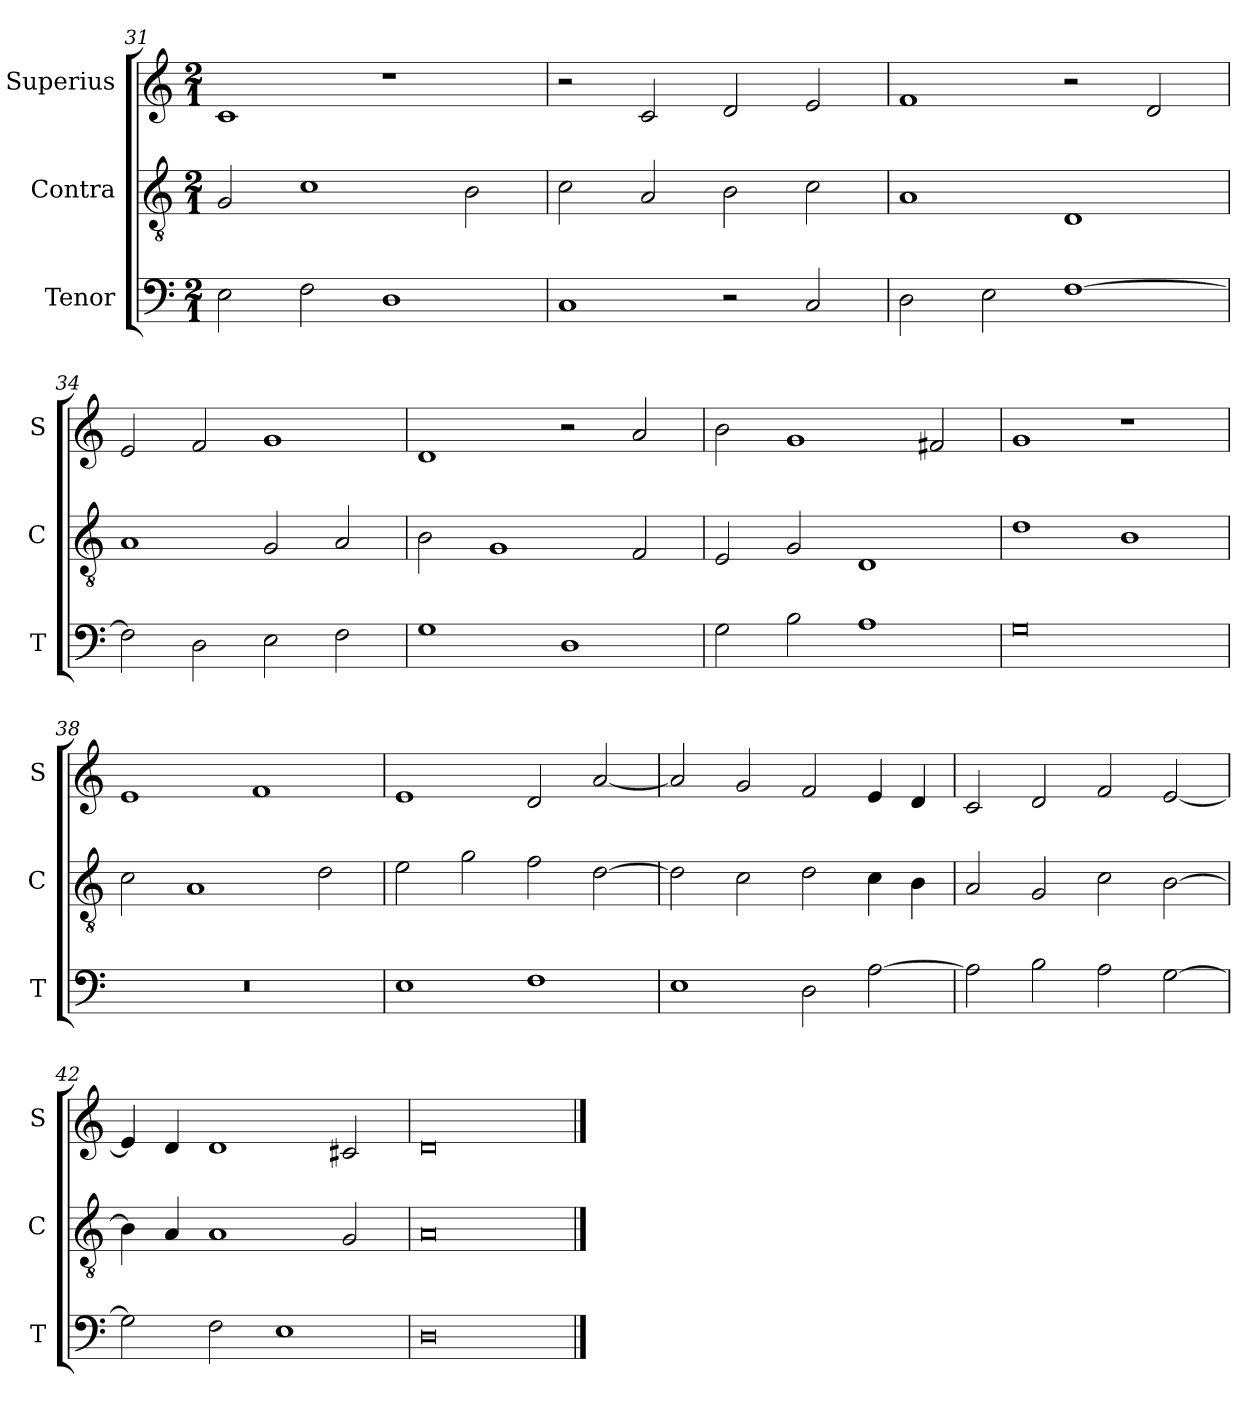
**kern	**kern	**kern
*part3	*part2	*part1
*staff3	*staff2	*staff1
*I"Tenor	*I"Contra	*I"Superius
*I'T	*I'C	*I'S
*clefF4	*clefGv2	*clefG2
*k[]	*k[]	*k[]
*M2/1	*M2/1	*M2/1
=31	=31	=31
2E\	2G/	1c
2F\	1c	.
1D	.	1r
.	2B\	.
=32	=32	=32
1C	2c\	2r
.	2A/	2c/
2r	2B\	2d/
2C/	2c\	2e/
=33	=33	=33
2D\	1A	1f
2E\	.	.
[1F	1D	2r
.	.	2d/
=34	=34	=34
2F\]	1A	2e/
2D\	.	2f/
2E\	2G/	1g
2F\	2A/	.
=35	=35	=35
1G	2B\	1d
.	1G	.
1D	.	2r
.	2F/	2a/
=36	=36	=36
2G\	2E/	2b\
2B\	2G/	1g
1A	1D	.
.	.	2f#X/
=37	=37	=37
0G	1d	1g
.	1B	1r
=38	=38	=38
0r	2c\	1e
.	1A	.
.	.	1f
.	2d\	.
=39	=39	=39
1E	2e\	1e
.	2g\	.
1F	2f\	2d/
.	[2d\	[2a/
=40	=40	=40
1E	2d\]	2a/]
.	2c\	2g/
2D\	2d\	2f/
[2A\	4c\	4e/
.	4B\	4d/
=41	=41	=41
2A\]	2A/	2c/
2B\	2G/	2d/
2A\	2c\	2f/
[2G\	[2B\	[2e/
=42	=42	=42
2G\]	4B\]	4e/]
.	4A/	4d/
2F\	1A	1d
1E	.	.
.	2G/	2c#X/
=43	=43	=43
0D	0A	0d
==	==	==
*-	*-	*-
